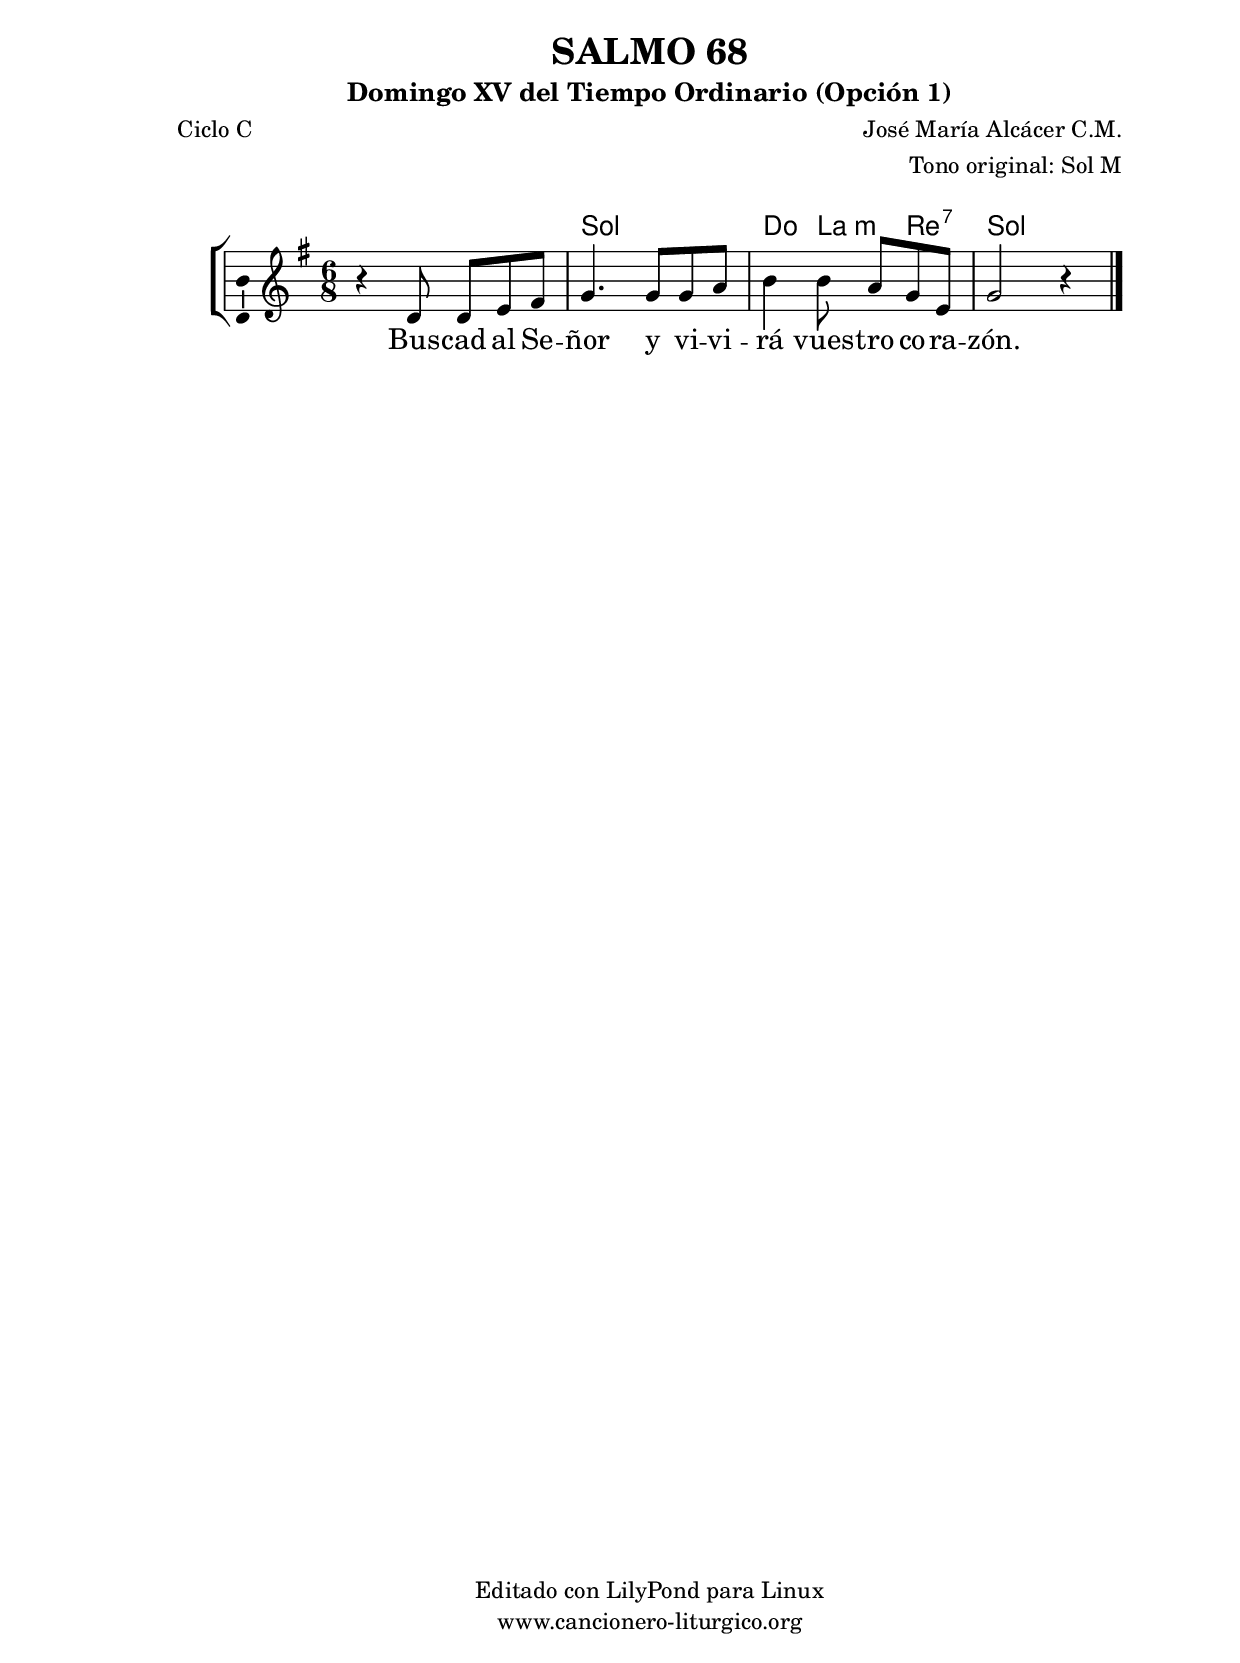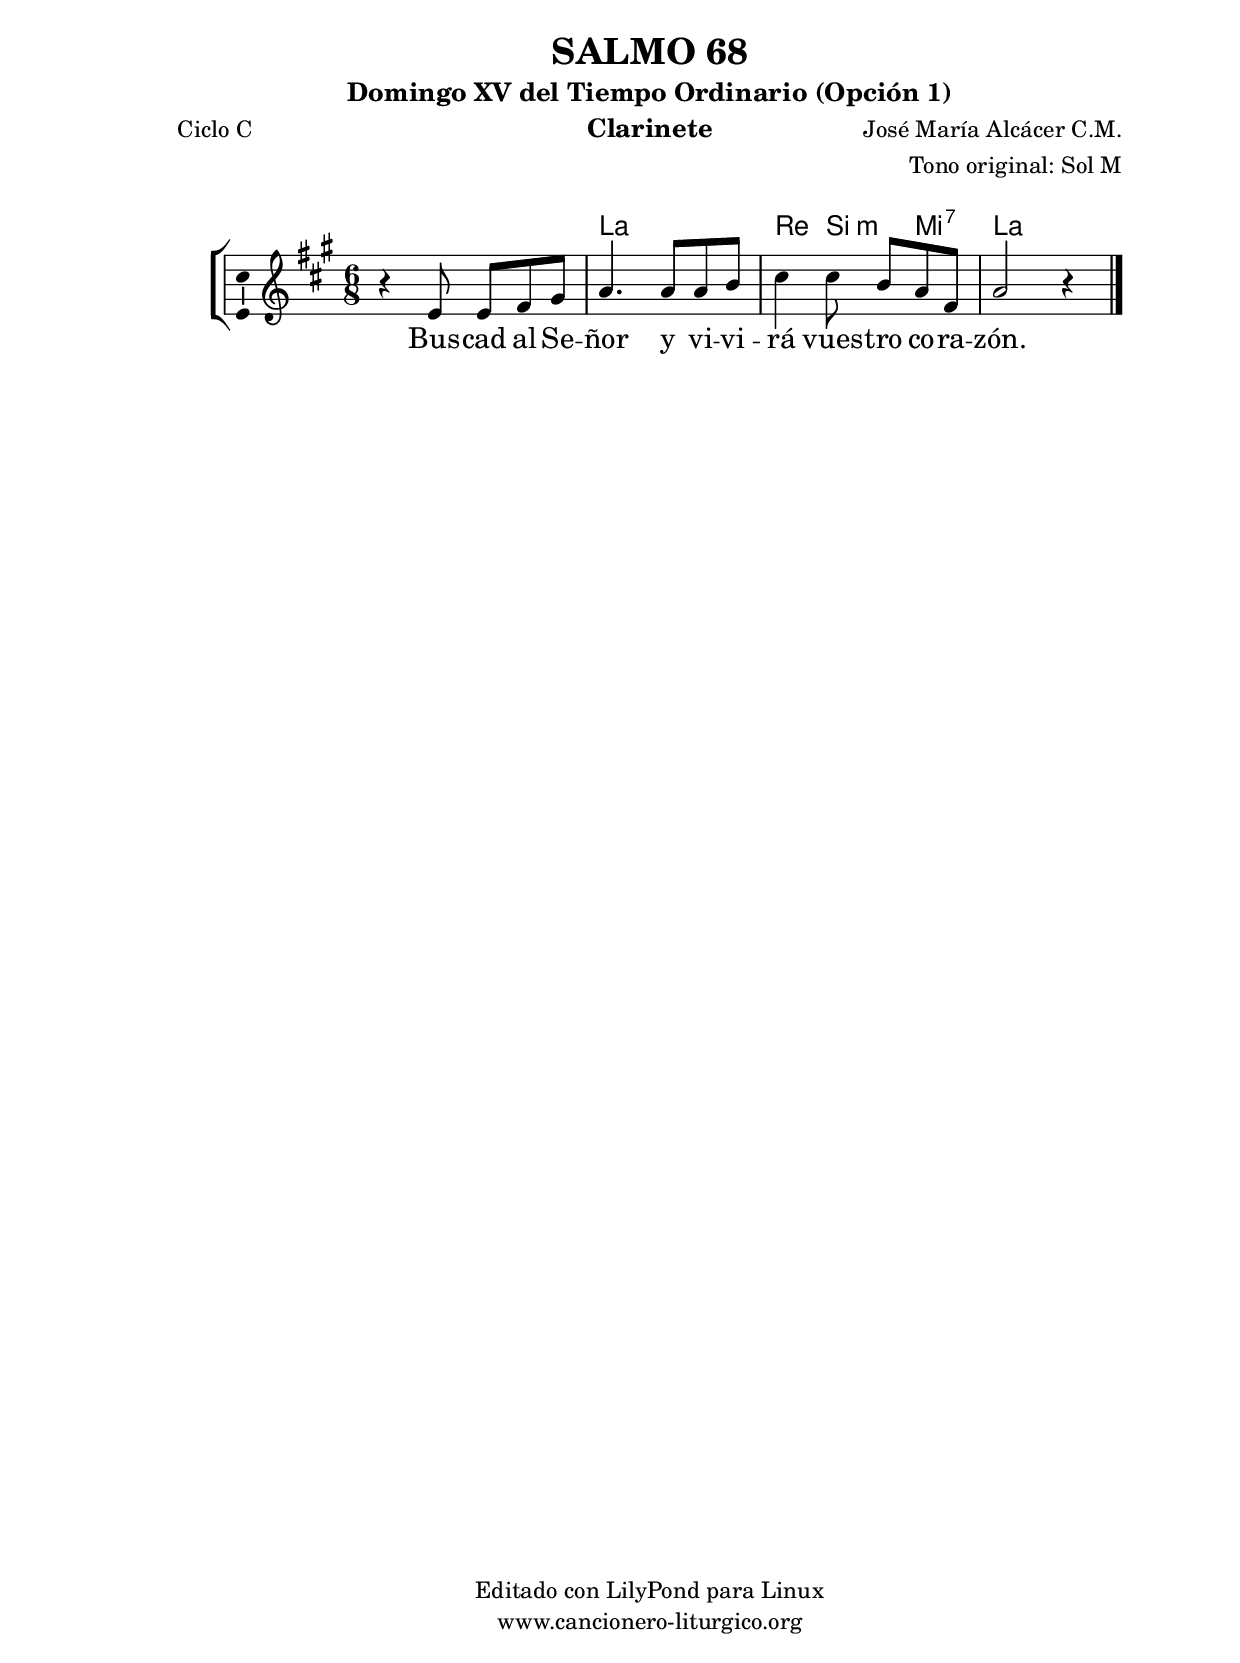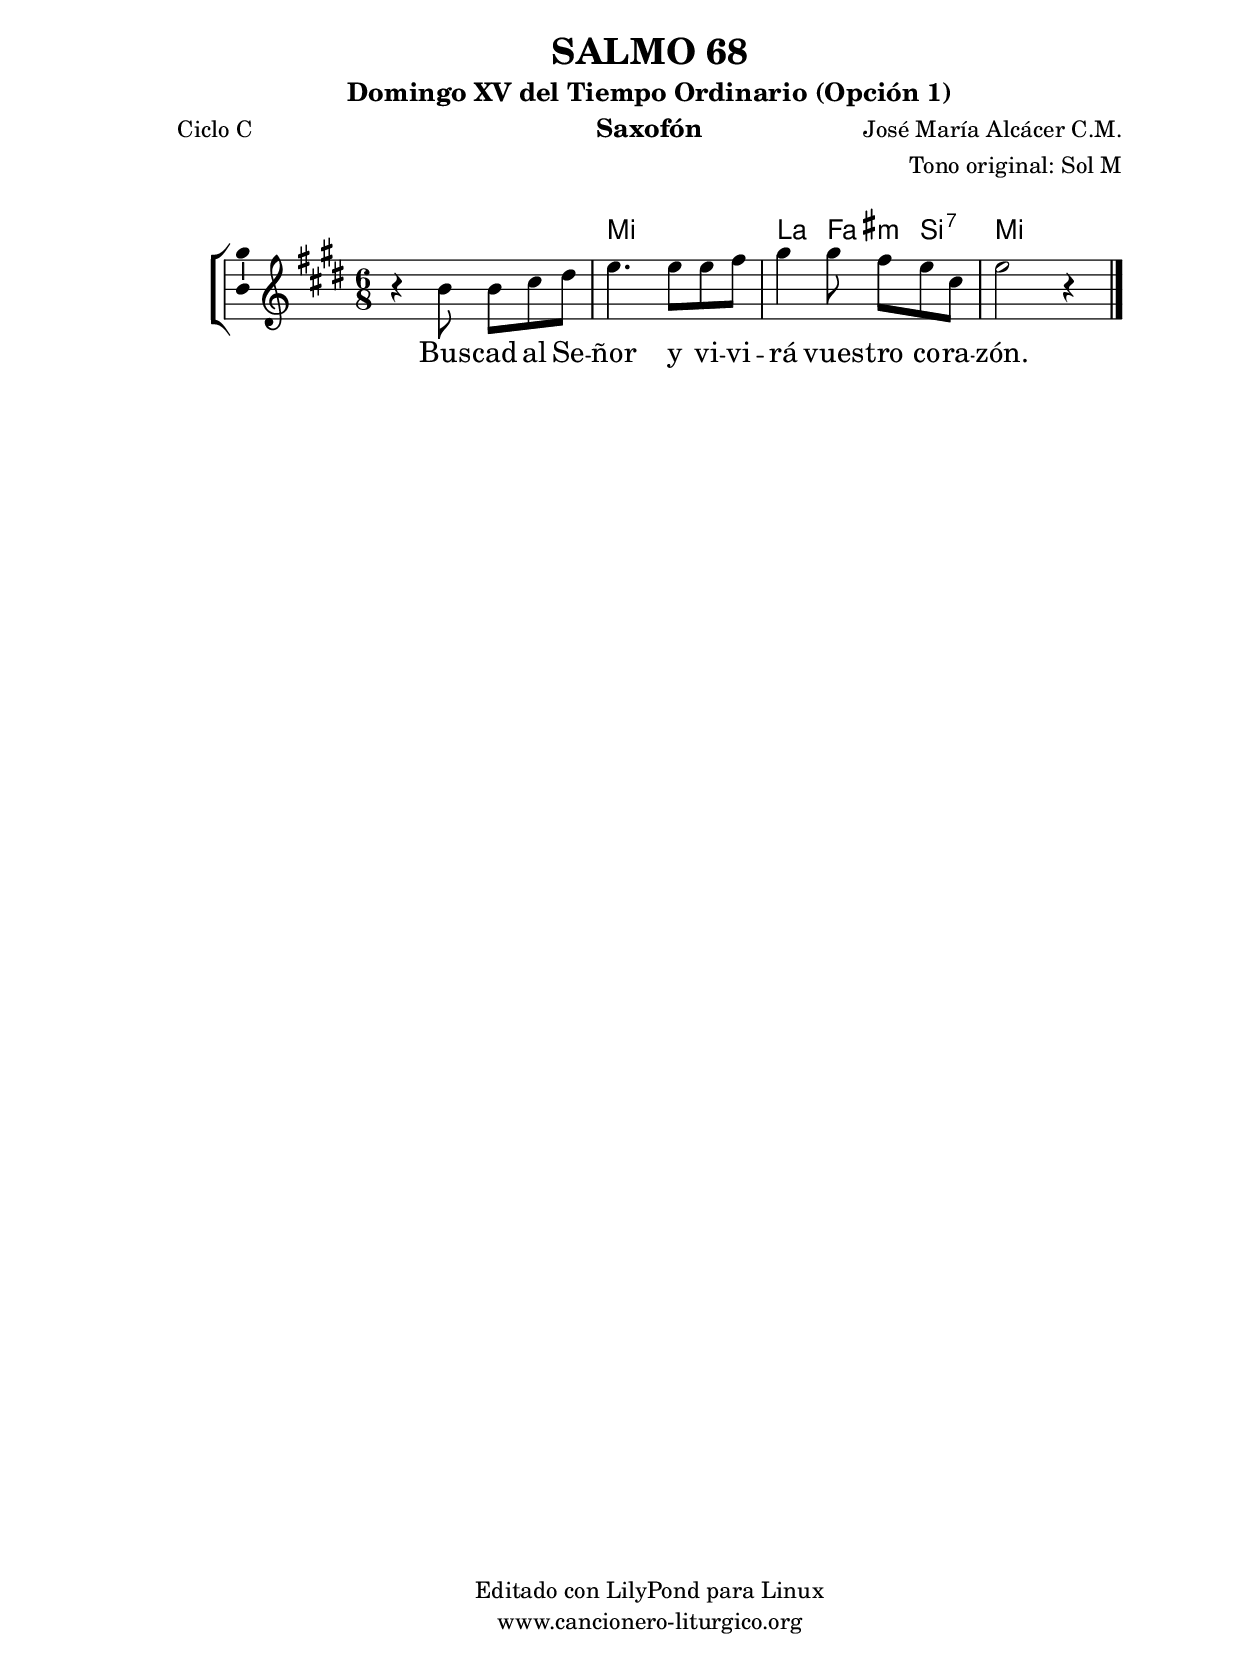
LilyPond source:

%
%para convertir .midi en .wav:
%timidity filename.midi -Ow -o finename.wav
%
%
%Para convertir de .wav a .mp3:
%lame -h -m j filename.wav
%
%
%para escuchar el midi:
%timidity nombrefichero.midi
%


%versión de lilypond para la que se ha escrito esta partitura:
\version "2.16.0"

	%Tamaño papel
	#(set-default-paper-size "a4")
	%Tamaño partitura
	#(set-global-staff-size 20)
	%No responde al pulsar sobre una nota
	#(ly:set-option 'point-and-click #f)

%parámetros del encabezamiento:
\header {
	title = "SALMO 68"
	subtitle = "Domingo XV del Tiempo Ordinario (Opción 1)"
	composer = "José María Alcácer C.M."
	poet = "Ciclo C"
	meter = ""
	arranger = "Tono original: Sol M"
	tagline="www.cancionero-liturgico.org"
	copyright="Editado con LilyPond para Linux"
	tiempo = "Ordinario"
	usos = "Salmo"
	letra = "Buscad al Señor y vivirá vuestro corazón."
	}

%parámetros asociados al papel:
\paper  {
	oddHeaderMarkup = \markup {\fill-line { \on-the-fly #not-first-page \fromproperty #'header:title \on-the-fly #not-first-page \fromproperty #'header:composer }}
	evenHeaderMarkup = \markup {\fill-line { \fromproperty #'header:composer \fromproperty #'header:title }}
	#(set-paper-size "a4")
	print-page-number = ##f
	first-page-number = 1
	print-first-page-number = ##f
%	head-separation = 3.0 \cm
	top-margin = 2.0 \cm
	bottom-margin = 0.5\cm
%%%	bottom-margin = -1.0\cm
	left-margin = 3.0 \cm
	line-width = 16.0 \cm 
	indent = 8\mm
	interscoreline = 2.\mm
	between-system-space = 15\mm
%	para que las partituras no llenen la hoja:
	ragged-bottom = ##t
%	idem para la última hoja:
	ragged-last-bottom = ##f
%	para que las partituras llenen el ancho del papel:
	ragged-last = ##f
	after-title-space = 2.5 \cm
%page-count=1
%system-count=8

	%Flexible Vertical Spacing
%	markup-markup-spacing =
%	#'((basic-distance . 15) (minimum-distance . 15) (padding . 3))
	markup-system-spacing =
	#'((basic-distance . 15) (minimum-distance . 15) (padding . 3))
	system-system-spacing =
	#'((basic-distance . 15) (minimum-distance . 15) (padding . 3))
	score-system-spacing =
	#'((basic-distance . 15) (minimum-distance . 15) (padding . 5))
%	top-system-spacing = % header
%	#'((basic-distance . 8) (minimum-distance . 0) (padding . 3))
%	top-markup-spacing =
%	#'((basic-distance . 20) (minimum-distance . 20) (padding . 3))
	last-bottom-spacing = % footer
	#'((basic-distance . 5) (minimum-distance . 5) (padding . 3))
%	score-markup-spacing =
%	#'((basic-distance . 16) (minimum-distance . 13) (padding . 3))

	}


%parámetros que afectan a toda la partitura:
global =  {
	%clave de sol (G):
	\clef G
	%armadura:
%	\transpose f a
	\key g \major
	\tempo 4.=60
	\set Score.tempoHideNote = ##t
	}


acordes = {
	\italianChords
	\chordmode {
%	\transpose f a
{

s2.
g2. c4 a:m d:7 g2.

	}
	}
}

melodia = 
%	\transpose f a
{
	\relative c'{

\time 6/8
r4 d8 d e fis
g4. g8 g a
b4 b8 a g e
g2 r4

	\bar "|."
	}
	}


texto = \lyricmode {
Bus -- cad al Se -- ñor
y vi -- vi -- rá vues -- tro co -- ra -- zón.
	}


acordesStaff = \context ChordNames = acordesStaff <<
	\set chordChanges = ##t
	\acordes
	>>


vozStaff = \context Voice = vozStaff
\with {\consists "Ambitus_engraver"}
<<
%	\set Staff.instrumentName = ""
%	\set Staff.shortInstrumentName = ""
%	\set Staff.midiInstrument = #"clarinet"
%	\set Staff.midiInstrument = #"cello"
%	\set Staff.midiInstrument = #"flute"
	\set Staff.midiInstrument = #"electric guitar (jazz)"
%	\set Staff.midiInstrument = #"english horn"
%	\set Staff.midiInstrument = #"violin"
%	\set Staff.midiInstrument = #"glockenspiel"
	\set Staff.midiMinimumVolume = #0.7
	\set Staff.midiMaximumVolume = #0.9
	\global
	\melodia
	>>


textoStaff = \context Lyrics = textoStaff <<
	\lyricsto vozStaff \texto
	>>

\book {
	\score {
		\context ChoirStaff {
			\override StaffGroup.SystemStartBracket #'collapse-height = #1
			\override Score.SystemStartBar #'collapse-height = #1
			<<
			\acordesStaff
			\vozStaff
			\textoStaff
			>>
			}
		\layout {
	    		\context {
				\Lyrics
				\override LyricText #'font-size = #2
				}
	   		 \context {
				\Score
				%fontSize = #3
				\override StaffSymbol #'staff-space = #(magstep +3)
				%\override Beam #'thickness = #0.55
				%\override SpacingSpanner #'spacing-increment = #1.0
				%\override Slur #'height-limit = #1.5
				}
			}
		}
	\score {
		\unfoldRepeats
		\context ChoirStaff {
			<<
			\acordesStaff
			\vozStaff
			>>
			}
		\midi {
	  		\context {
	  			\Score
				tempoWholesPerMinute = #(ly:make-moment 70 4)
				}
			}
		}
	}

%Partitura para clarinete
#(define output-suffix "C")
\book {
	\header{
		instrument = "Clarinete"
		}
	\score {
		\context ChoirStaff {
			\override StaffGroup.SystemStartBracket #'collapse-height = #1
			\override Score.SystemStartBar #'collapse-height = #1
\transpose c d
			<<
			\acordesStaff
			\vozStaff
			\textoStaff
			>>
			}
		\layout {
	    		\context {
				\Lyrics
				\override LyricText #'font-size = #2
				}
	   		 \context {
				\Score
				%fontSize = #3
				\override StaffSymbol #'staff-space = #(magstep +3)
				%\override Beam #'thickness = #0.55
				%\override SpacingSpanner #'spacing-increment = #1.0
				%\override Slur #'height-limit = #1.5
				}
			}
		}
	}

%Partitura para saxofón
#(define output-suffix "S")
\book {
	\header{
		instrument = "Saxofón"
		}
	\score {
		\context ChoirStaff {
			\override StaffGroup.SystemStartBracket #'collapse-height = #1
			\override Score.SystemStartBar #'collapse-height = #1
\transpose c a
			<<
			\acordesStaff
			\vozStaff
			\textoStaff
			>>
			}
		\layout {
	    		\context {
				\Lyrics
				\override LyricText #'font-size = #2
				}
	   		 \context {
				\Score
				%fontSize = #3
				\override StaffSymbol #'staff-space = #(magstep +3)
				%\override Beam #'thickness = #0.55
				%\override SpacingSpanner #'spacing-increment = #1.0
				%\override Slur #'height-limit = #1.5
				}
			}
		}
	}

